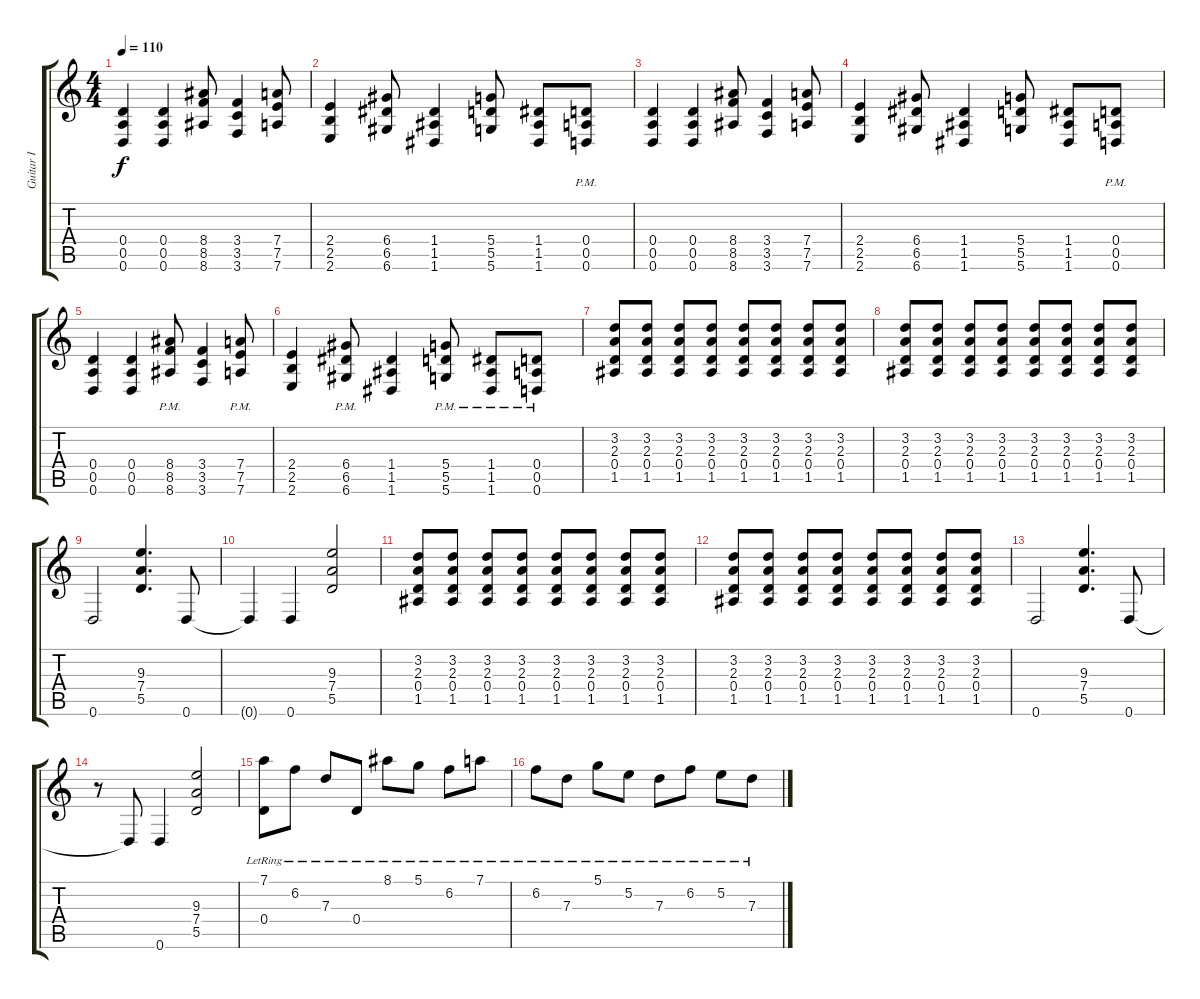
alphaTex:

\track ("Guitar I" "Guitar I") {instrument acousticguitarnylon}
\staff {score tabs}
\tuning (D4 B3 G3 D3 A2 D2) {hide}
\ts (4 4)
\tempo 110
\clef g2
\ks c
(0.4 0.5 0.6).4{dy f} (0.4 0.5 0.6).4 (8.4 8.5 8.6).8 (3.4 3.5 3.6).4 (7.4 7.5 7.6).8 |
(2.4 2.5 2.6).4 (6.4 6.5 6.6).8 (1.4 1.5 1.6).4 (5.4 5.5 5.6).8 (1.4 1.5 1.6).8 (0.4{pm} 0.5{pm} 0.6{pm}).8 |
(0.4 0.5 0.6).4 (0.4 0.5 0.6).4 (8.4 8.5 8.6).8 (3.4 3.5 3.6).4 (7.4 7.5 7.6).8 |
(2.4 2.5 2.6).4 (6.4 6.5 6.6).8 (1.4 1.5 1.6).4 (5.4 5.5 5.6).8 (1.4 1.5 1.6).8 (0.4{pm} 0.5{pm} 0.6{pm}).8 |
(0.4 0.5 0.6).4 (0.4 0.5 0.6).4 (8.4{pm} 8.5{pm} 8.6{pm}).8 (3.4 3.5 3.6).4 (7.4{pm} 7.5{pm} 7.6{pm}).8 |
(2.4 2.5 2.6).4 (6.4{pm} 6.5{pm} 6.6{pm}).8 (1.4 1.5 1.6).4 (5.4{pm} 5.5{pm} 5.6{pm}).8 (1.4{pm} 1.5{pm} 1.6{pm}).8 (0.4{pm} 0.5{pm} 0.6{pm}).8 |
(3.2 2.3 0.4 1.5).8 (3.2 2.3 0.4 1.5).8 (3.2 2.3 0.4 1.5).8 (3.2 2.3 0.4 1.5).8 (3.2 2.3 0.4 1.5).8 (3.2 2.3 0.4 1.5).8 (3.2 2.3 0.4 1.5).8 (3.2 2.3 0.4 1.5).8 |
(3.2 2.3 0.4 1.5).8 (3.2 2.3 0.4 1.5).8 (3.2 2.3 0.4 1.5).8 (3.2 2.3 0.4 1.5).8 (3.2 2.3 0.4 1.5).8 (3.2 2.3 0.4 1.5).8 (3.2 2.3 0.4 1.5).8 (3.2 2.3 0.4 1.5).8 |
0.6.2 (9.3 7.4 5.5).4{d} 0.6.8 |
0.6{t}.4 0.6.4 (9.3 7.4 5.5).2 |
(3.2 2.3 0.4 1.5).8 (3.2 2.3 0.4 1.5).8 (3.2 2.3 0.4 1.5).8 (3.2 2.3 0.4 1.5).8 (3.2 2.3 0.4 1.5).8 (3.2 2.3 0.4 1.5).8 (3.2 2.3 0.4 1.5).8 (3.2 2.3 0.4 1.5).8 |
(3.2 2.3 0.4 1.5).8 (3.2 2.3 0.4 1.5).8 (3.2 2.3 0.4 1.5).8 (3.2 2.3 0.4 1.5).8 (3.2 2.3 0.4 1.5).8 (3.2 2.3 0.4 1.5).8 (3.2 2.3 0.4 1.5).8 (3.2 2.3 0.4 1.5).8 |
0.6.2 (9.3 7.4 5.5).4{d} 0.6.8 |
r.8 0.6{t}.8 0.6.4 (9.3 7.4 5.5).2 |
(7.1{lr} 0.4{lr}).8{instrument acousticguitarnylon} 6.2{lr}.8 7.3{lr}.8 0.4{lr}.8 8.1{lr}.8 5.1{lr}.8 6.2{lr}.8 7.1{lr}.8 |
6.2{lr}.8 7.3{lr}.8 5.1{lr}.8 5.2{lr}.8 7.3{lr}.8 6.2{lr}.8 5.2{lr}.8 7.3{lr}.8
